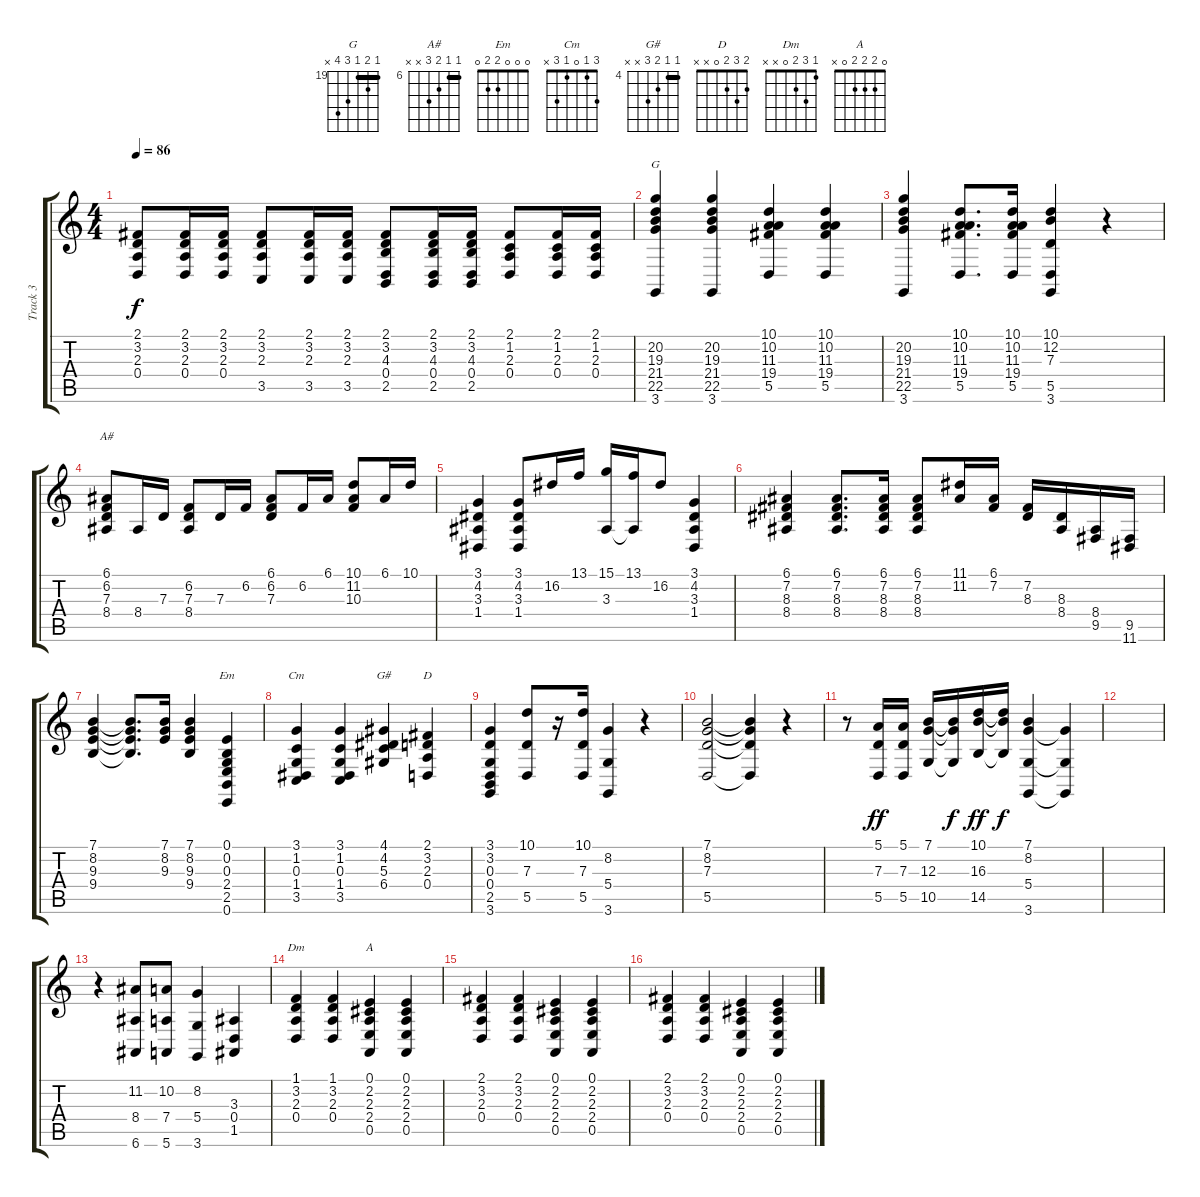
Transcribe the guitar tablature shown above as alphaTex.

\track ("Track 3" "Track 3") {instrument acousticgrandpiano}
\staff {score tabs}
\tuning (E4 B3 G3 D3 A2 E2) {hide}
\chord ("G" 19 20 19 21 22 x) {firstfret 19 barre 19}
\chord ("A#" 6 6 7 8 x x) {firstfret 6 barre 6}
\chord ("Em" 0 0 0 2 2 0)
\chord ("Cm" 3 1 0 1 3 x)
\chord ("G#" 4 4 5 6 x x) {firstfret 4 barre 4}
\chord ("D" 2 3 2 0 x x)
\chord ("Dm" 1 3 2 0 x x)
\chord ("A" 0 2 2 2 0 x)
\ts (4 4)
\tempo 86
\clef g2
\ks c
(2.1 3.2 2.3 0.4).8{dy f} (2.1 3.2 2.3 0.4).16 (2.1 3.2 2.3 0.4).16 (2.1 3.2 2.3 3.5).8 (2.1 3.2 2.3 3.5).16 (2.1 3.2 2.3 3.5).16 (2.1 3.2 4.3 0.4 2.5).8 (2.1 3.2 4.3 0.4 2.5).16 (2.1 3.2 4.3 0.4 2.5).16 (2.1 1.2 2.3 0.4).8 (2.1 1.2 2.3 0.4).16 (2.1 1.2 2.3 0.4).16 |
(20.2 19.3 21.4 22.5 3.6).4{ch "G"} (20.2 19.3 21.4 22.5 3.6).4 (10.1 10.2 11.3 19.4 5.5).4 (10.1 10.2 11.3 19.4 5.5).4 |
(20.2 19.3 21.4 22.5 3.6).4 (10.1 10.2 11.3 19.4 5.5).8{d} (10.1 10.2 11.3 19.4 5.5).16 (10.1 12.2 7.3 5.5 3.6).4 r.4 |
(6.1 6.2 7.3 8.4).8{ch "A#"} 8.4.16 7.3.16 (6.2 7.3 8.4).8 7.3.16 6.2.16 (6.1 6.2 7.3).8 6.2.16 6.1.16 (10.1 11.2 10.3).8 6.1.16 10.1.16 |
(3.1 4.2 3.3 1.4).4 (3.1 4.2 3.3 1.4).8 16.2.16 13.1.16 (15.1 3.3).16 (13.1 3.3{t}).16 16.2.8 (3.1 4.2 3.3 1.4).4 |
(6.1 7.2 8.3 8.4).4 (6.1 7.2 8.3 8.4).8{d} (6.1 7.2 8.3 8.4).16 (6.1 7.2 8.3 8.4).8 (11.1 11.2).16 (6.1 7.2).16 (7.2 8.3).16 (8.3 8.4).16 (8.4 9.5).16 (9.5 11.6).16 |
(7.1 8.2 9.3 9.4).4 (7.1{t} 8.2{t} 9.3{t} 9.4{t}).8{d} (7.1 8.2 9.3).16 (7.1 8.2 9.3 9.4).4 (0.1 0.2 0.3 2.4 2.5 0.6).4{ch "Em"} |
(3.1 1.2 0.3 1.4 3.5).4{ch "Cm"} (3.1 1.2 0.3 1.4 3.5).4 (4.1 4.2 5.3 6.4).4{ch "G#"} (2.1 3.2 2.3 0.4).4{ch "D"} |
(3.1 3.2 0.3 0.4 2.5 3.6).4 (10.1 7.3 5.5).8 r.16 (10.1 7.3 5.5).16 (8.2 5.4 3.6).4 r.4 |
(7.1 8.2 7.3 5.5).2 (7.1{t} 8.2{t} 7.3{t} 5.5{t}).4 r.4 |
r.8 (5.1 7.3 5.5).16{dy ff} (5.1 7.3 5.5).16 (7.1 12.3 10.5).16 (7.1{t} 12.3{t} 10.5{t}).16{dy f} (10.1 16.3 14.5).16{dy ff} (10.1{t} 16.3{t} 14.5{t}).16{dy f} (7.1 8.2 5.4 3.6).4 (8.2{t} 5.4{t} 3.6{t}).4 |
|
r.4 (11.2 8.4 6.6).8 (10.2 7.4 5.6).8 (8.2 5.4 3.6).4 (3.3 0.4 1.5).4 |
(1.1 3.2 2.3 0.4).4{ch "Dm"} (1.1 3.2 2.3 0.4).4 (0.1 2.2 2.3 2.4 0.5).4{ch "A"} (0.1 2.2 2.3 2.4 0.5).4 |
(2.1 3.2 2.3 0.4).4 (2.1 3.2 2.3 0.4).4 (0.1 2.2 2.3 2.4 0.5).4 (0.1 2.2 2.3 2.4 0.5).4 |
(2.1 3.2 2.3 0.4).4 (2.1 3.2 2.3 0.4).4 (0.1 2.2 2.3 2.4 0.5).4 (0.1 2.2 2.3 2.4 0.5).4
